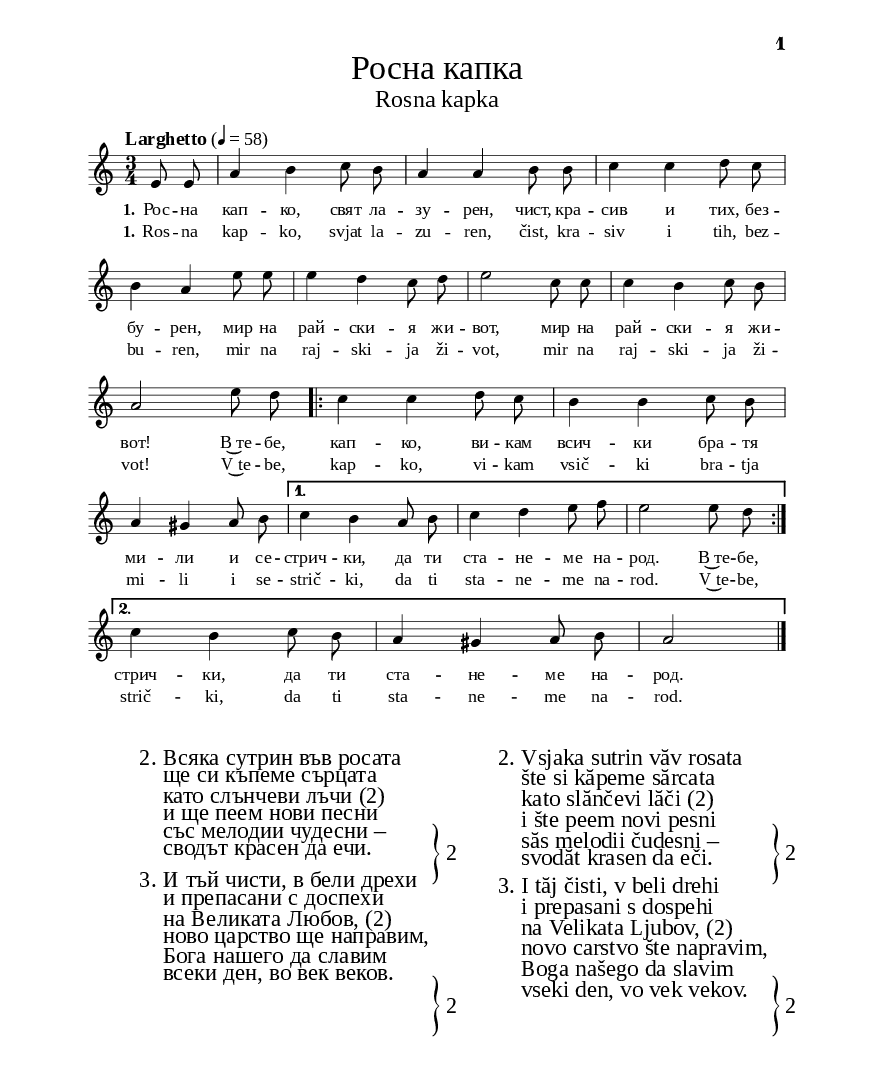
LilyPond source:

\version "2.24.4"

% include paper part and global functions
\include "include/globals.ily"
"rightBraces046" = \markup {
  \column {
    % repeat braces
    \translate #'(0 . -12.3 )
    \right-brace #29

    \translate #'(0 . -16.7 )
    \right-brace #29
  }
  \column {
    % repeat numbers
    \translate #'(0 . -13.2 )
    2

    \translate #'(0 . -21.0 )
    2
  }
}

\bookpart {
  \label #'ref046
  \tocItem \markup "Росна капка – Rosna kapka"
  \include "include/bookpart-paper.ily"
  \score {
    \include "include/score-layout.ily"

    \new Voice \absolute  {
      \clef treble
      \key a \minor
      \time 3/4
      \tempoFunc "Larghetto" 4 "58"
      \partial 4
      \autoBeamOff

      e'8 e' a'4 b' c''8 b' |  a'4 a' b'8 b' | c''4 c'' d''8 c'' \break | % 5

      b'4 a' e''8 e'' | e''4 d'' c''8 d'' | e''2 c''8 c'' | c''4 b' c''8 b' \break |

      a'2 e''8 d'' \repeat volta 2 {
        | c''4 c'' d''8 c'' |  b'4 b' c''8 b' \break |

        a'4 gis' a'8 b' |
      }  \alternative {
        { c''4 b' a'8 b' | c''4 d'' e''8 f'' | e''2 e''8 d''  \break |  }

        { c''4 b' c''8 b'8 | a'4 gis'4 a'8 b'8 | a'2 \bar "|." }
      }
    }

    \addlyrics {
      \set stanza = "1." Рос -- на кап -- ко, свят ла -- зу -- рен, чист, кра -- сив и тих, без --
      бу -- рен, мир на рай -- ски -- я жи -- вот, мир на рай -- ски -- я жи --
      вот! В~те -- бе, кап -- ко, ви -- кам всич -- ки бра -- тя
      ми -- ли и се -- стрич -- ки, да ти ста -- не -- ме на -- род. В~те -- бе,
      стрич -- ки, да ти ста -- не -- ме на -- род.
    }
    \addlyrics {
      \set stanza = "1." Ros -- na kap -- ko, svjat la -- zu -- ren, čist, kra -- siv i tih, bez --
      bu -- ren, mir na raj -- ski -- ja ži -- vot, mir na raj -- ski -- ja ži --
      vot! V~te -- be, kap -- ko, vi -- kam vsič -- ki bra -- tja
      mi -- li i se -- strič -- ki, da ti sta -- ne -- me na -- rod. V~te -- be,
      strič -- ki, da ti sta -- ne -- me na -- rod.
    }

    \header {
      title = \titleFunc "Росна капка" "Rosna kapka"
    }

    \midi{}

  } % score

  \markup \empty-two

  \markup \abs-fontsize #11 {
    \hspace #7
    \override #`(baseline-skip . ,bgCoupletBaselineSkip)
    \column {
      \line { 2. Всяка сутрин във росата }
      \line {   "   " ще си къпеме сърцата }

      \line {   "   " като слънчеви лъчи (2)}

      \line {   "   " и ще пеем нови песни}

      \line {   "   " със мелодии чудесни –}

      \line {   "   " сводът красен да ечи.}

      \vspace #0.5

      \line {   3.  И тъй чисти, в бели дрехи}

      \line {   "   " и препасани с доспехи}

      \line {   "   " на Великата Любов, (2)}

      \line {   "   " ново царство ще направим,}

      \line {   "   " Бога нашего да славим}

      \line {   "   " всеки ден, во век веков.}
    }  \"rightBraces046"

    \hspace #5
    \override #`(baseline-skip . ,bgCoupletBaselineSkip)
    \column {
      \line { 2. Vsjaka sutrin văv rosata }
      \line {   "   " šte si kăpeme sărcata }

      \line {   "   " kato slănčevi lăči (2)}

      \line {   "   " i šte peem novi pesni}

      \line {   "   " săs melodii čudesni –}

      \line {   "   " svodăt krasen da eči.}

      \vspace #0.5

      \line {   3.  I tăj čisti, v beli drehi}

      \line {   "   " i prepasani s dospehi}

      \line {   "   " na Velikata Ljubov, (2)}

      \line {   "   " novo carstvo šte napravim,}

      \line {   "   " Boga našego da slavim}

      \line {   "   " vseki den, vo vek vekov.}
    } %column

    \"rightBraces046"
  } % markup

  \pageBreak

  % include foreign translation(s) of the song
  \version "2.24.4"

\markup \fill-line { \fontsize #deTitleFontSize "Tautropfen" }
\markup \null
\markup \null
\markup \abs-fontsize #11 \override #`(baseline-skip . ,bgCoupletBaselineSkip) {
  \fill-line {
    \hspace #0.1
    \column {
      \line {
        \bold "1."
        \column {
          "Tautropfen, azurblaue Welt,"
          "rein, schön, still und ohne Sturm,"
          "Frieden des paradiesischen Lebens,"
          "Frieden des paradiesischen Lebens!"
          "In dir, Tropfen, rufe ich"
          "alle lieben Brüder und Schwestern,"
          "damit wir dein Volk werden."
        }
      }
      \vspace #1
      \line {
        \bold "2."
        \column {
          "Jeden Morgen werden wir"
          "unsere Herzen im Tau baden"
          "wie die Sonnenstrahlen, wie die Sonnenstrahlen,"
          "und wir werden neue Lieder singen,"
          "mit wunderbaren Melodien,"
          "auf dass das rote Himmelsgewölbe widerhallt."
        }
      }
      \vspace #1
      \line {
        \bold "3."
        \column {
          "Und so  – rein, in weißen Kleidern"
          "und umgürtet mit der Rüstung"
          "der großen Liebe, der großen Liebe"
          "werden wir ein neues Reich errichten:"
          "auf dass wir unseren Gott verherrlichen,"
          "jeden Tag, auf ewig."
        }
      }
    }
    \hspace #0.1
  }
}


} % bookpart
